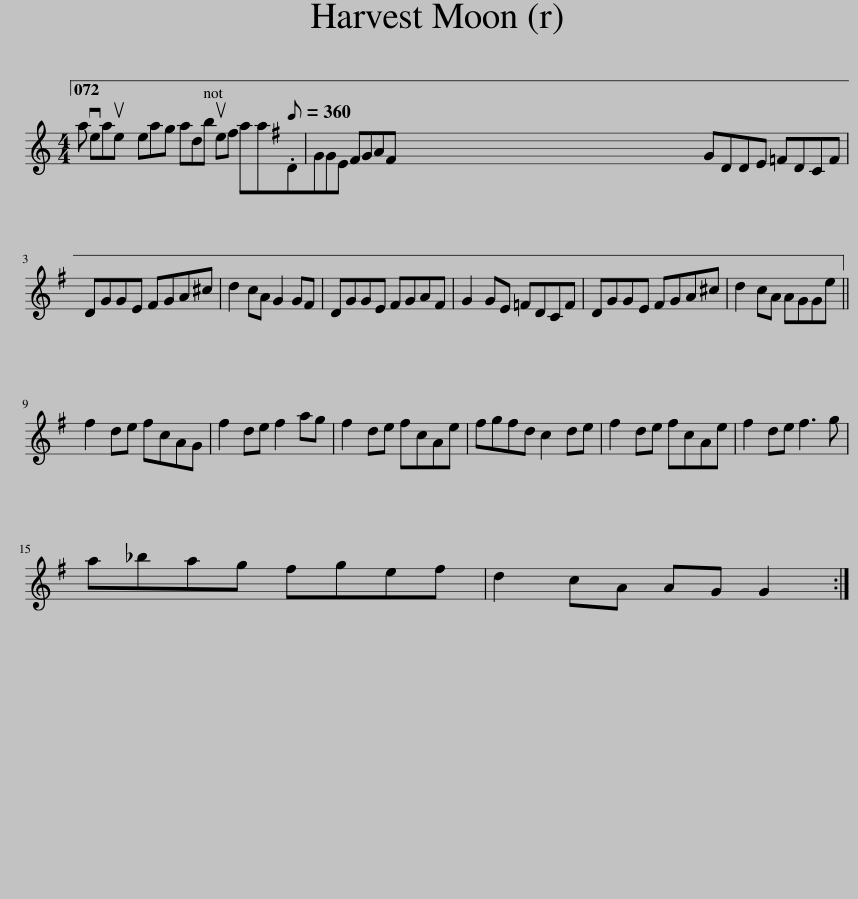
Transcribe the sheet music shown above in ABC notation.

X:1
L:1/8
M:4/4
I:linebreak $
K:C
V:1 treble
V:1
 a veaue x14 eag adb uef aa[Q:1/8=360].DGGE ^FGAF | GDDE =FDCF |$ DGGE ^FGA^c | d2 cA G2 G^F | DGGE ^FGAF | %5
 G2 GE =FDCF | DGGE ^FGA^c | d2 cA AGGe ||$ ^f2 de fcAG | ^f2 de f2 ag | %10
 ^f2 de fcAe | ^fgfd c2 de | ^f2 de fcAe | ^f2 de f3 g |$ a_bag ^fgef | %15
 d2 cA AG G2 :| %16
